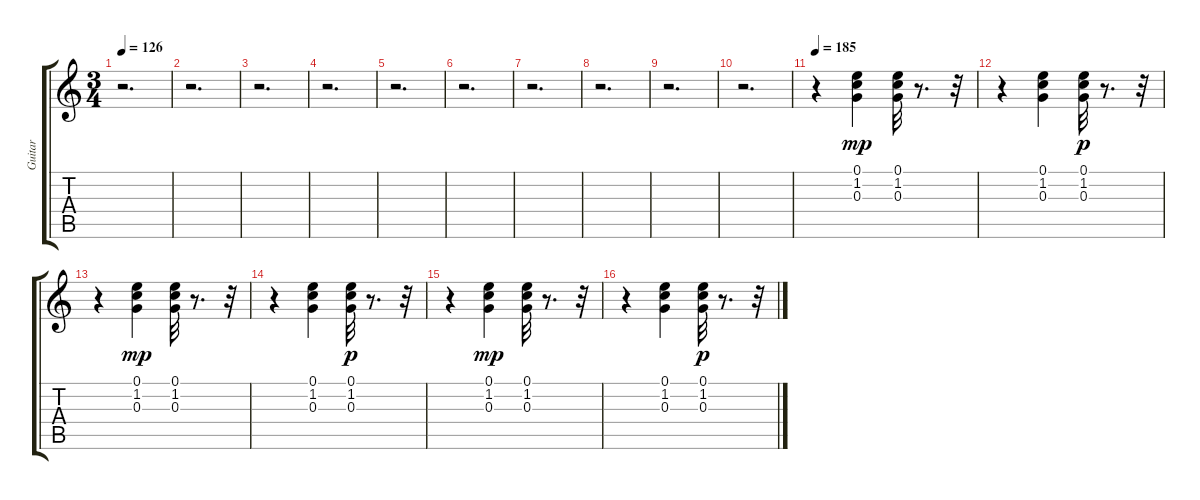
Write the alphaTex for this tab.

\track ("Guitar " "Guitar ") {instrument acousticguitarnylon}
\staff {score tabs}
\tuning (E4 B3 G3 D3 A2 E2) {hide}
\ts (3 4)
\tempo 126
\clef g2
\ks c
r.2{d dy mp instrument acousticguitarnylon} |
r.2{d} |
r.2{d} |
r.2{d} |
r.2{d} |
r.2{d} |
r.2{d} |
r.2{d} |
r.2{d} |
r.2{d} |
\tempo 185
r.4 (0.1 1.2 0.3).4{instrument acousticguitarnylon} (0.1 1.2 0.3).32 r.8{d} r.32 |
r.4 (0.1 1.2 0.3).4 (0.1 1.2 0.3).32{dy p} r.8{d} r.32 |
r.4 (0.1 1.2 0.3).4{dy mp} (0.1 1.2 0.3).32 r.8{d} r.32 |
r.4 (0.1 1.2 0.3).4 (0.1 1.2 0.3).32{dy p} r.8{d} r.32 |
r.4 (0.1 1.2 0.3).4{dy mp} (0.1 1.2 0.3).32 r.8{d} r.32 |
r.4 (0.1 1.2 0.3).4 (0.1 1.2 0.3).32{dy p} r.8{d} r.32
